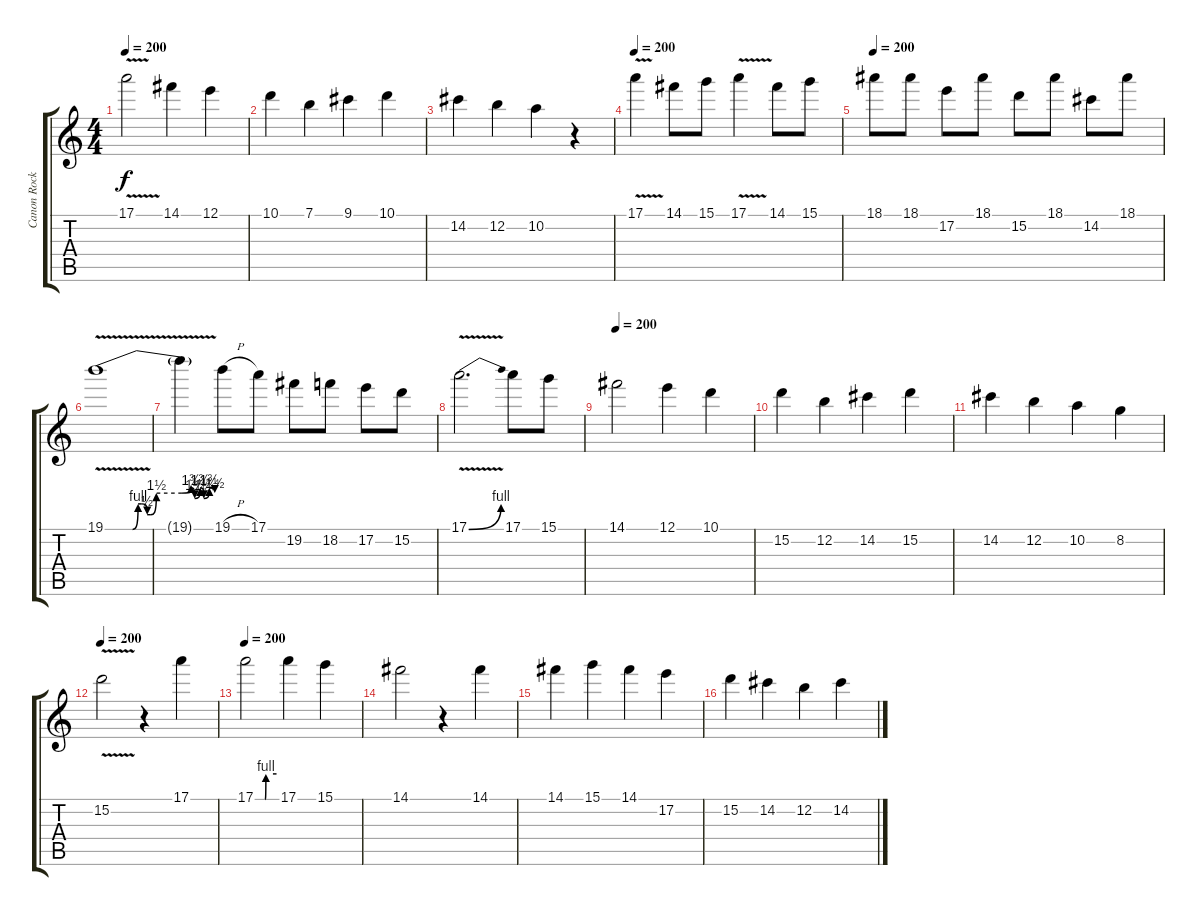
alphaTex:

\track ("Canon Rock" "Canon Rock") {instrument distortionguitar}
\staff {score tabs}
\tuning (E4 B3 G3 D3 A2 E2) {hide}
\ts (4 4)
\tempo 200
\clef g2
\ks c
17.1{v}.2{dy f} 14.1.4 12.1.4 |
10.1.4 7.1.4 9.1.4 10.1.4 |
14.2.4 12.2.4 10.2.4 r.4 |
\tempo 200
17.1{v}.4 14.1.8 15.1.8 17.1{v}.4 14.1.8 15.1.8 |
\tempo 200
18.1.8 18.1.8 17.2.8 18.1.8 15.2.8 18.1.8 14.2.8 18.1.8 |
19.1{be (custom 0 0 15 0 18 4 20 4 23 2 25 2 28 6 42 6 47 7 49 5 52 7 54 5 57 7 60 6) v}.1 |
19.1{t}.4 19.1{h}.8 17.1.8 19.2.8 18.2.8 17.2.8 15.2.8 |
17.1{be (bend 0 0 60 4) v}.2{d} 17.1.8 15.1.8 |
\tempo 200
14.1.2 12.1.4 10.1.4 |
15.2.4 12.2.4 14.2.4 15.2.4 |
14.2.4 12.2.4 10.2.4 8.2.4 |
\tempo 200
15.2{v}.2 r.4 17.1.4 |
\tempo 200
17.1{be (custom 0 0 16 0 25 0 28 0 30 4 60 4)}.2 17.1.4 15.1.4 |
14.1.2 r.4 14.1.4 |
14.1.4 15.1.4 14.1.4 17.2.4 |
15.2.4 14.2.4 12.2.4 14.2.4
